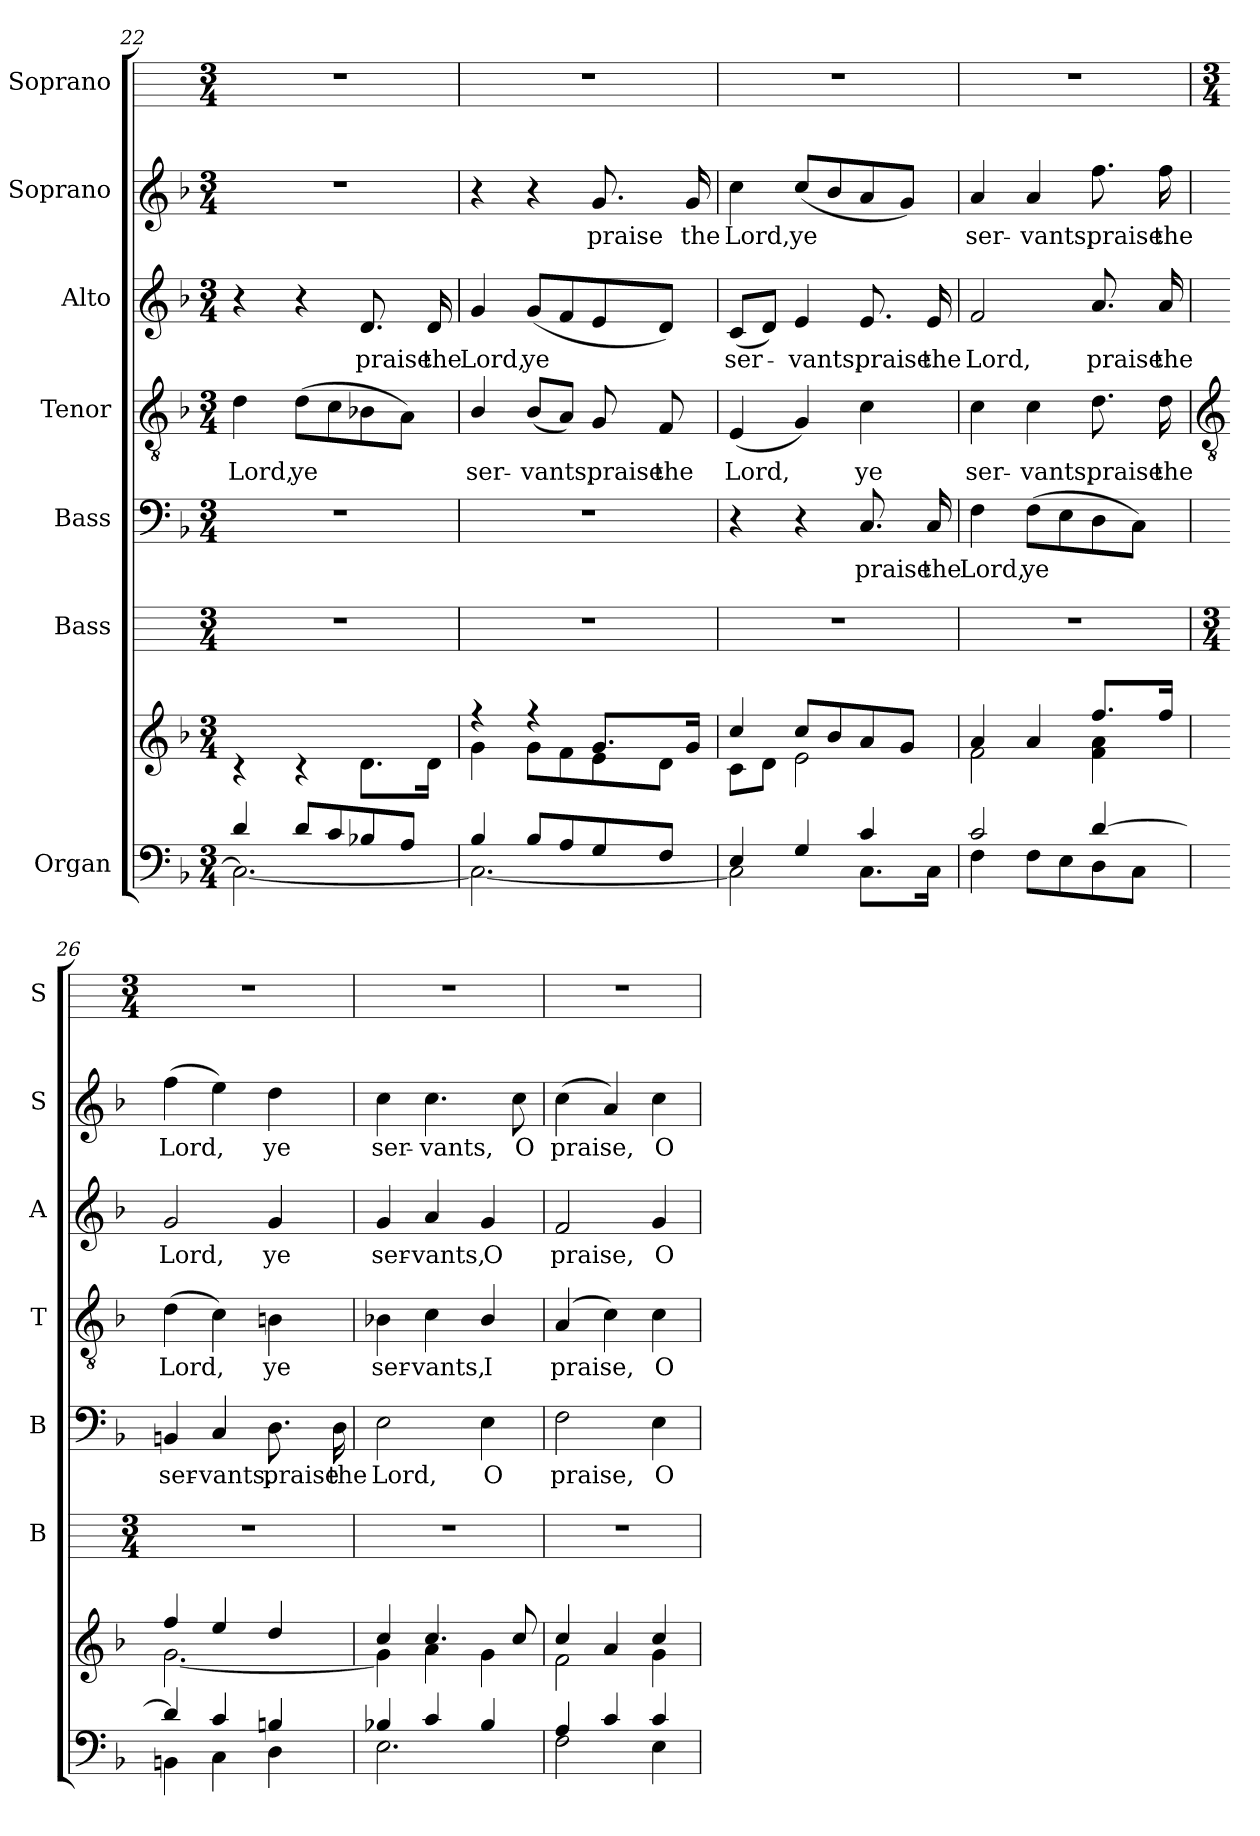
**kern	**kern	**kern	**kern	**text	**kern	**text	**kern	**text	**kern	**text	**kern
*part7	*part7	*part6	*part5	*part5	*part4	*part4	*part3	*part3	*part2	*part2	*part1
*staff8	*staff7	*staff6	*staff5	*staff5	*staff4	*staff4	*staff3	*staff3	*staff2	*staff2	*staff1
*I"Organ	*	*I"Bass	*I"Bass	*	*I"Tenor	*	*I"Alto	*	*I"Soprano	*	*I"Soprano
*	*	*I'B	*I'B	*	*I'T	*	*I'A	*	*I'S	*	*I'S
!!LO:LB:g=z
*clefF4	*clefG2	*	*clefF4	*	*clefGv2	*	*clefG2	*	*clefG2	*	*
*k[b-]	*k[b-]	*	*k[b-]	*	*k[b-]	*	*k[b-]	*	*k[b-]	*	*
*F:	*F:	*	*F:	*	*F:	*	*F:	*	*F:	*	*
*M3/4	*M3/4	*M3/4	*M3/4	*	*M3/4	*	*M3/4	*	*M3/4	*	*M3/4
=22	=22	=22	=22	=22	=22	=22	=22	=22	=22	=22	=22
*^	*^	*	*	*	*	*	*	*	*	*	*
!	!	!	!	!	!LO:N:vis=1	!	!	!LO:LY:b	!	!	!LO:N:vis=1	!	!
4d/	2.C\_	2.ryy	4r	2.r	2.r	.	4d	Lord,	4r	.	2.r	.	2.r
!	!	!	!	!	!	!	!	!LO:LY:b	!	!	!	!	!
8d/L	.	.	4r	.	.	.	(>8dL	ye	4r	.	.	.	.
8c/	.	.	.	.	.	.	8c	.	.	.	.	.	.
!	!	!	!	!	!	!	!	!	!	!LO:LY:b	!	!	!
8B-X/	.	.	8.d\L	.	.	.	8B-X	.	8.d	praise	.	.	.
8A/J	.	.	.	.	.	.	8AJ)	.	.	.	.	.	.
!	!	!	!	!	!	!	!	!	!	!LO:LY:b	!	!	!
.	.	.	16d\J	.	.	.	.	.	16d	the	.	.	.
=23	=23	=23	=23	=23	=23	=23	=23	=23	=23	=23	=23	=23	=23
!	!	!	!	!	!LO:N:vis=1	!	!	!LO:LY:b	!	!LO:LY:b	!	!	!
4B-/	2.C\_	4r	4g\	2.r	2.r	.	4B-/	ser-	4g	Lord,	4r	.	2.r
!	!	!	!	!	!	!	!	!LO:LY:b	!	!LO:LY:b	!	!	!
8B-/L	.	4r	8g\L	.	.	.	(<8B-/L	-vants,	(<8gL	ye	4r	.	.
8A/	.	.	8f\	.	.	.	8AJ)	.	8f	.	.	.	.
!	!	!	!	!	!	!	!	!LO:LY:b	!	!	!	!LO:LY:b	!
8G/	.	8.g/L	8e\	.	.	.	8G	praise	8e	.	8.g	praise	.
!	!	!	!	!	!	!	!	!LO:LY:b	!	!	!	!	!
8F/J	.	.	8d\J	.	.	.	8F	the	8dJ)	.	.	.	.
!	!	!	!	!	!	!	!	!	!	!	!	!LO:LY:b	!
.	.	16g/J	.	.	.	.	.	.	.	.	16g	the	.
=24	=24	=24	=24	=24	=24	=24	=24	=24	=24	=24	=24	=24	=24
!	!	!	!	!	!	!	!	!LO:LY:b	!	!LO:LY:b	!	!LO:LY:b	!
4E/	2C\]	4cc/	8c\L	2.r	4r	.	(<4E	Lord,	(<8cL	ser-	4cc	Lord,	2.r
.	.	.	8d\J	.	.	.	.	.	8dJ)	.	.	.	.
!	!	!	!	!	!	!	!	!	!	!LO:LY:b	!	!LO:LY:b	!
4G/	.	8cc/L	2e\	.	4r	.	4G)	.	4e	vants,	(<8ccL	ye	.
.	.	8b-/	.	.	.	.	.	.	.	.	8b-	.	.
!	!	!	!	!	!	!LO:LY:b	!	!LO:LY:b	!	!LO:LY:b	!	!	!
4c/	8.C\L	8a/	.	.	8.C	praise	4c	ye	8.e	praise	8a	.	.
.	.	8g/J	.	.	.	.	.	.	.	.	8gJ)	.	.
!	!	!	!	!	!	!LO:LY:b	!	!	!	!LO:LY:b	!	!	!
.	16C\J	.	.	.	16C	the	.	.	16e	the	.	.	.
=25	=25	=25	=25	=25	=25	=25	=25	=25	=25	=25	=25	=25	=25
!	!	!	!	!	!	!LO:LY:b	!	!LO:LY:b	!	!LO:LY:b	!	!LO:LY:b	!
2c/	4F\	4a/	2f\	2.r	4F	Lord,	4c	ser-	2f	Lord,	4a	ser-	2.r
!	!	!	!	!	!	!LO:LY:b	!	!LO:LY:b	!	!	!	!LO:LY:b	!
.	8F\L	4a/	.	.	(>8FL	ye	4c	-vants,	.	.	4a	-vants,	.
.	8E\	.	.	.	8E	.	.	.	.	.	.	.	.
!	!	!	!	!	!	!	!	!LO:LY:b	!	!LO:LY:b	!	!LO:LY:b	!
[4d/	8D\	8.ff/L	4f\ 4a\	.	8D	.	8.d	praise	8.a	praise	8.ff	praise	.
.	8C\J	.	.	.	8CJ)	.	.	.	.	.	.	.	.
!	!	!	!	!	!	!	!	!LO:LY:b	!	!LO:LY:b	!	!LO:LY:b	!
.	.	16ff/J	.	.	.	.	16d	the	16a	the	16ff	the	.
!!LO:LB:g=z
=26	=26	=26	=26	=26	=26	=26	=26	=26	=26	=26	=26	=26	=26
*	*	*	*	*	*	*	*clefGv2	*	*	*	*	*	*
*	*	*	*	*M3/4	*	*	*	*	*	*	*	*	*M3/4
!	!	!	!	!	!	!LO:LY:b	!	!LO:LY:b	!	!LO:LY:b	!	!LO:LY:b	!
4d/]	4BBn\	4ff/	[2.g\	2.r	4BBn	ser-	(>4d	Lord,	2g	Lord,	(>4ff	Lord,	2.r
!	!	!	!	!	!	!LO:LY:b	!	!	!	!	!	!	!
4c/	4C\	4ee/	.	.	4C	-vants,	4c)	.	.	.	4ee)	.	.
!	!	!	!	!	!	!LO:LY:b	!	!LO:LY:b	!	!LO:LY:b	!	!LO:LY:b	!
4Bn/	4D\	4dd/	.	.	8.D	praise	4Bn	ye	4g	ye	4dd	ye	.
!	!	!	!	!	!	!LO:LY:b	!	!	!	!	!	!	!
.	.	.	.	.	16D	the	.	.	.	.	.	.	.
=27	=27	=27	=27	=27	=27	=27	=27	=27	=27	=27	=27	=27	=27
!	!	!	!	!	!	!LO:LY:b	!	!LO:LY:b	!	!LO:LY:b	!	!LO:LY:b	!
4B-X/	2.E\	4cc/	4g\]	2.r	2E	Lord,	4B-X	ser-	4g	ser-	4cc	ser-	2.r
!	!	!	!	!	!	!	!	!LO:LY:b	!	!LO:LY:b	!	!LO:LY:b	!
4c/	.	4.cc/	4a\	.	.	.	4c	-vants,	4a	-vants,	4.cc	-vants,	.
!	!	!	!	!	!	!LO:LY:b	!	!LO:LY:b	!	!LO:LY:b	!	!	!
4B-/	.	.	4g\	.	4E	O	4B-/	I	4g	O	.	.	.
!	!	!	!	!	!	!	!	!	!	!	!	!LO:LY:b	!
.	.	8cc/	.	.	.	.	.	.	.	.	8cc	O	.
=28	=28	=28	=28	=28	=28	=28	=28	=28	=28	=28	=28	=28	=28
!	!	!	!	!	!	!LO:LY:b	!	!LO:LY:b	!	!LO:LY:b	!	!LO:LY:b	!
4A/	2F\	4cc/	2f\	2.r	2F	praise,	(<4A	praise,	2f	praise,	(<4cc	praise,	2.r
4c/	.	4a/	.	.	.	.	4c)	.	.	.	4a)	.	.
!	!	!	!	!	!	!LO:LY:b	!	!LO:LY:b	!	!LO:LY:b	!	!LO:LY:b	!
4c/	4E\	4cc/	4g\	.	4E	O	4c	O	4g	O	4cc	O	.
*v	*v	*	*	*	*	*	*	*	*	*	*	*	*
*	*v	*v	*	*	*	*	*	*	*	*	*	*
=	=	=	=	=	=	=	=	=	=	=	=
*-	*-	*-	*-	*-	*-	*-	*-	*-	*-	*-	*-
